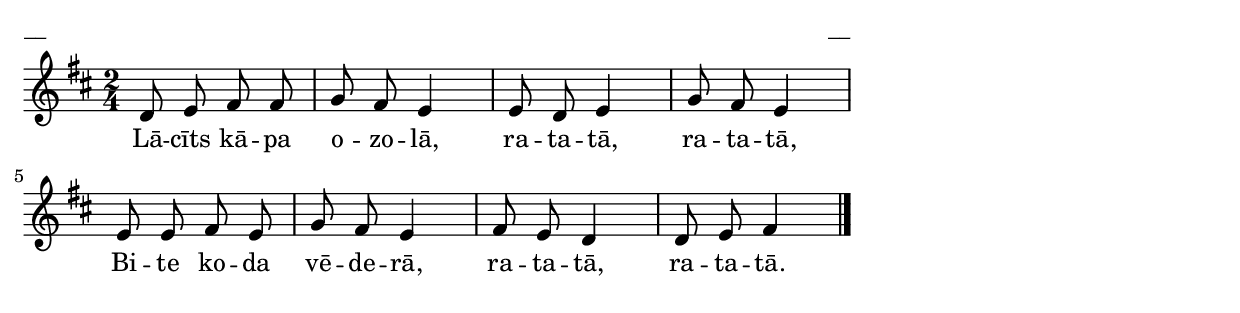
\version "2.13.16"
%\header {
%    title = "Lācīt's kāpa ozolā"
%} 
\paper {
line-width = 14\cm
left-margin = 0.4\cm
between-system-padding = 0.1\cm
between-system-space = 0.1\cm
}
\layout {
indent = #0
ragged-last = ##f
}



voiceA = \relative c' {
\clef "treble"
\key d \major
\time 2/4
d8 e fis fis | g fis e4 | 
e8 d e4 | g8 fis e4 |
e8 e fis e | g fis e4 | 
fis8 e d4 | d8 e fis4 \bar "|."  
} 

lyricA = \lyricmode {
Lā -- cīts kā -- pa o -- zo -- lā, 
ra -- ta -- tā,  ra -- ta -- tā,
Bi -- te ko -- da vē -- de -- rā, 
ra -- ta -- tā, ra -- ta -- tā.
}


fullScore = <<
\new Staff {
<<
\new Voice = "voiceA" { \oneVoice \autoBeamOff \voiceA }
\lyricsto "voiceA" \new Lyrics \lyricA
>>
}
>>

\score {
\fullScore
\header { piece = "__" opus = "__" }
}
\markup { \with-color #(x11-color 'white) \sans \smaller "__" }
\score {
\unfoldRepeats
\fullScore
\midi {
\context { \Staff \remove "Staff_performer" }
\context { \Voice \consists "Staff_performer" }
}
}





